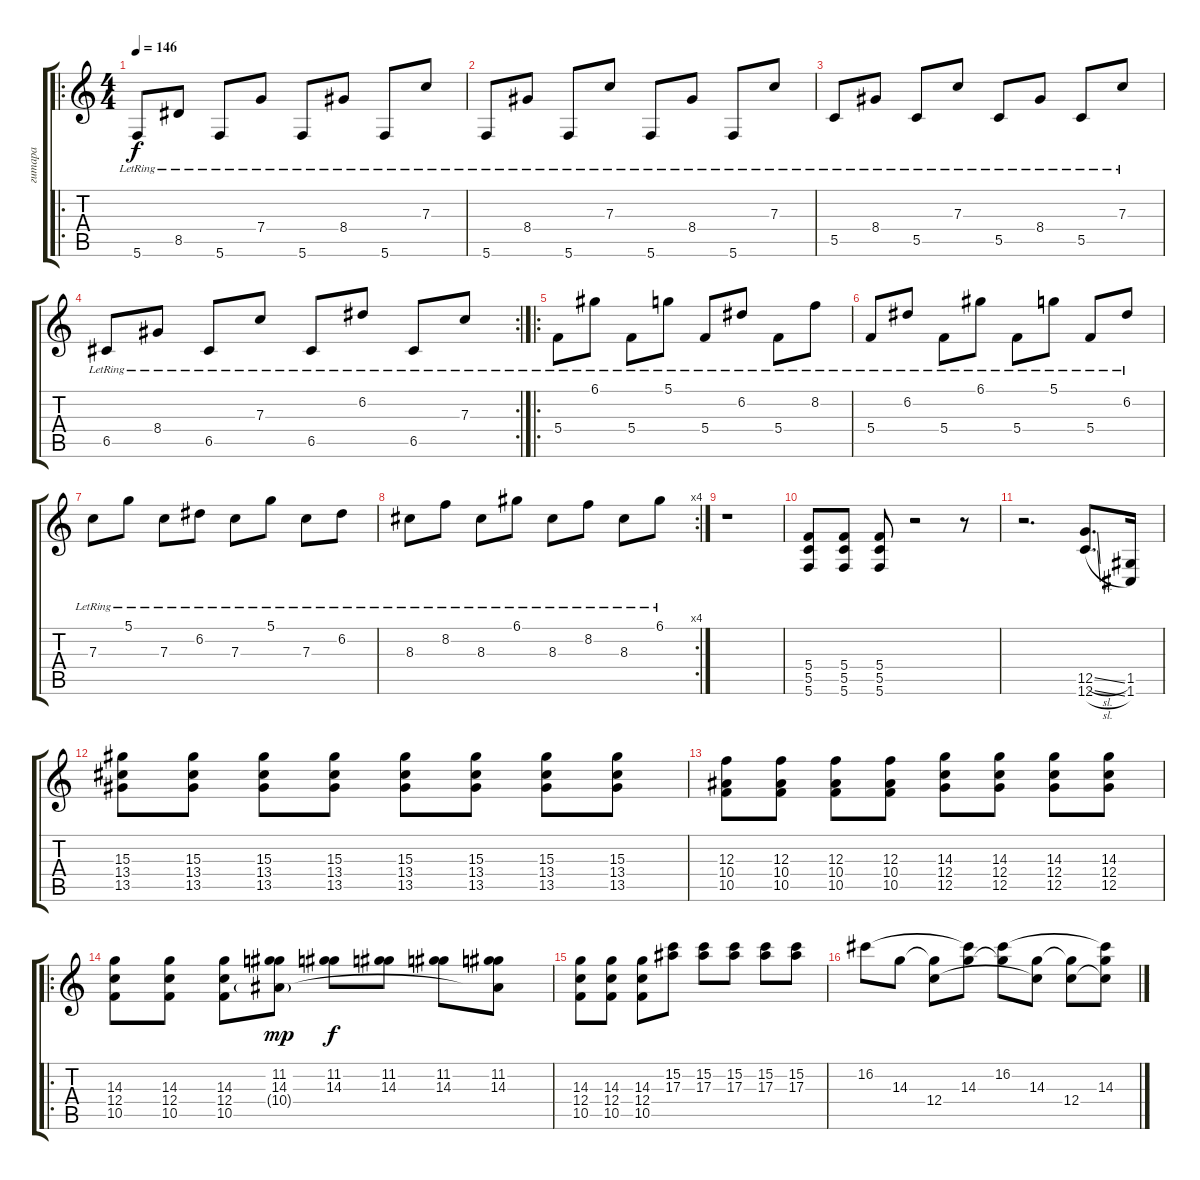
\track ("гитара" "гитара") {instrument distortionguitar}
\staff {score tabs}
\tuning (D4 A3 F3 C3 G2 C2) {hide}
\ro
\ts (4 4)
\tempo 146
\clef g2
\ks c
5.6{lr}.8{dy f instrument electricguitarclean} 8.5{lr}.8 5.6{lr}.8 7.4{lr}.8 5.6{lr}.8 8.4{lr}.8 5.6{lr}.8 7.3{lr}.8 |
5.6{lr}.8 8.4{lr}.8 5.6{lr}.8 7.3{lr}.8 5.6{lr}.8 8.4{lr}.8 5.6{lr}.8 7.3{lr}.8 |
5.5{lr}.8 8.4{lr}.8 5.5{lr}.8 7.3{lr}.8 5.5{lr}.8 8.4{lr}.8 5.5{lr}.8 7.3{lr}.8 |
\rc 2
6.5{lr}.8 8.4{lr}.8 6.5{lr}.8 7.3{lr}.8 6.5{lr}.8 6.2{lr}.8 6.5{lr}.8 7.3{lr}.8 |
\ro
5.4{lr}.8 6.1{lr}.8 5.4{lr}.8 5.1{lr}.8 5.4{lr}.8 6.2{lr}.8 5.4{lr}.8 8.2{lr}.8 |
5.4{lr}.8 6.2{lr}.8 5.4{lr}.8 6.1{lr}.8 5.4{lr}.8 5.1{lr}.8 5.4{lr}.8 6.2{lr}.8 |
7.3{lr}.8 5.1{lr}.8 7.3{lr}.8 6.2{lr}.8 7.3{lr}.8 5.1{lr}.8 7.3{lr}.8 6.2{lr}.8 |
\rc 4
8.3{lr}.8 8.2{lr}.8 8.3{lr}.8 6.1{lr}.8 8.3{lr}.8 8.2{lr}.8 8.3{lr}.8 6.1{lr}.8 |
r.1 |
(5.4 5.5 5.6).8{instrument distortionguitar} (5.4 5.5 5.6).8 (5.4 5.5 5.6).8 r.2 r.8 |
r.2{d} (12.5{sl} 12.6{sl}).8{d} (1.5 1.6).16 |
(15.3 13.4 13.5).8 (15.3 13.4 13.5).8 (15.3 13.4 13.5).8 (15.3 13.4 13.5).8 (15.3 13.4 13.5).8 (15.3 13.4 13.5).8 (15.3 13.4 13.5).8 (15.3 13.4 13.5).8 |
(12.3 10.4 10.5).8 (12.3 10.4 10.5).8 (12.3 10.4 10.5).8 (12.3 10.4 10.5).8 (14.3 12.4 12.5).8 (14.3 12.4 12.5).8 (14.3 12.4 12.5).8 (14.3 12.4 12.5).8 |
\ro
(14.3 12.4 10.5).8 (14.3 12.4 10.5).8 (14.3 12.4 10.5).8 (11.2 14.3 10.4{g}).8{dy mp} (11.2 14.3).8{dy f} (11.2 14.3).8 (11.2 14.3).8 (11.2 14.3 10.4{t}).8 |
(14.3 12.4 10.5).8 (14.3 12.4 10.5).8 (14.3 12.4 10.5).8 (15.2 17.3).8 (15.2 17.3).8 (15.2 17.3).8 (15.2 17.3).8 (15.2 17.3).8 |
16.2.8 14.3.8 (14.3{t} 12.4).8 (16.2{t} 14.3).8 (16.2 14.3{t}).8 (14.3 12.4{t}).8 (14.3{t} 12.4).8 (16.2{t} 14.3 12.4{t}).8
